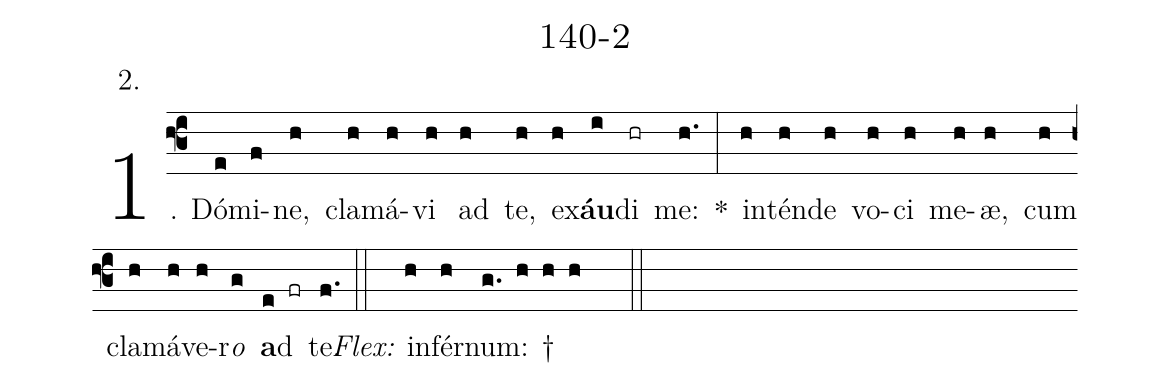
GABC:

name: 140-2;
annotation: 2.;
%%
(f3)1. Dó(e)mi(f)ne,(h) cla(h)má(h)vi(h) ad(h) te,(h) ex(h)<b>áu</b>(i)di(hr) me:(h.) *(:) in(h)tén(h)de(h) vo(h)ci(h) me(h)æ,(h) cum(h) cla(h)má(h)ve(h)r<i>o</i>(g) <b>a</b>d(e fr) te.(f.) (::)
<i>Flex:</i>()  in(h)fér(h)num: †(g. h h h  ::)
